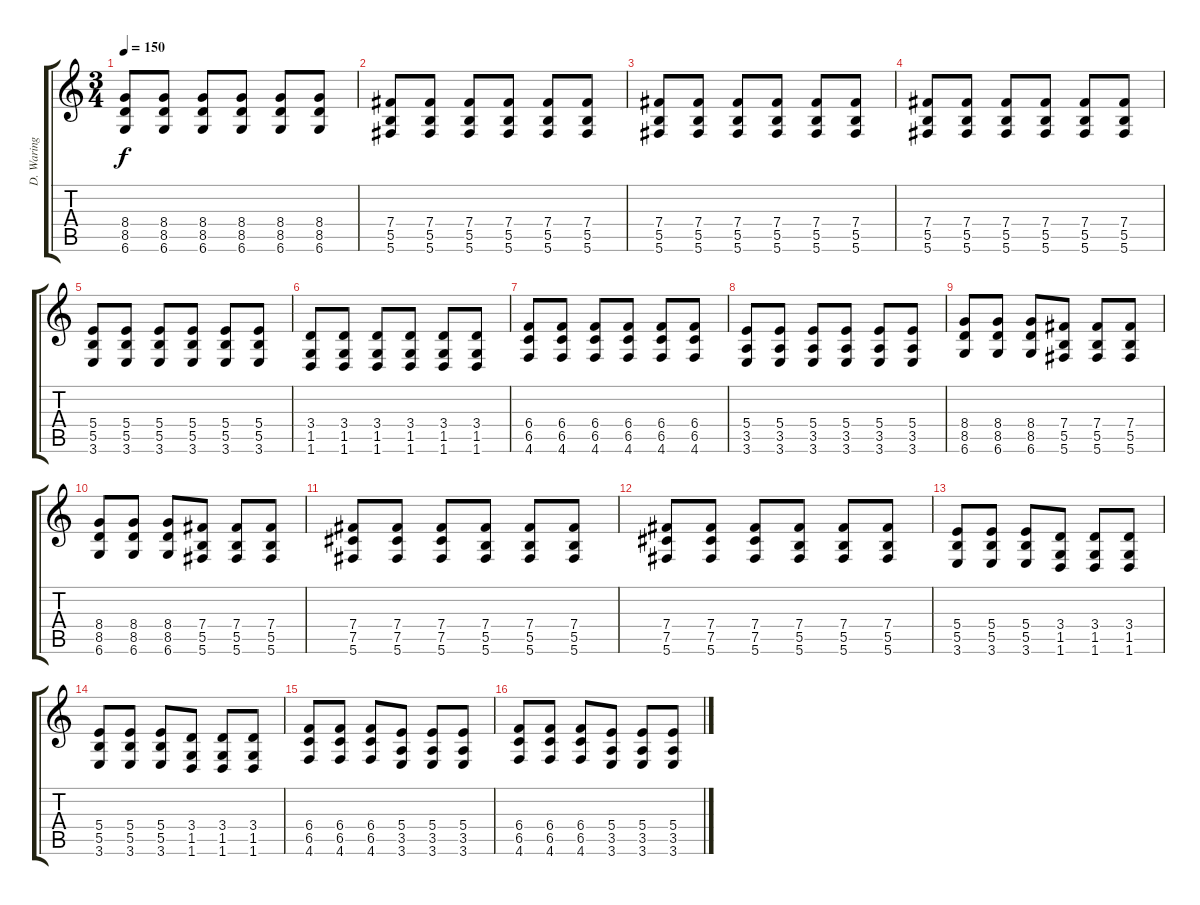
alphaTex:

\track ("D. Waring Gtr." "D. Waring ") {instrument distortionguitar}
\staff {score tabs}
\tuning (Db4 Ab3 E3 B2 Gb2 Db2) {hide}
\ts (3 4)
\tempo 150
\clef g2
\ks c
(8.4 8.5 6.6).8{dy f} (8.4 8.5 6.6).8 (8.4 8.5 6.6).8 (8.4 8.5 6.6).8 (8.4 8.5 6.6).8 (8.4 8.5 6.6).8 |
(7.4 5.5 5.6).8 (7.4 5.5 5.6).8 (7.4 5.5 5.6).8 (7.4 5.5 5.6).8 (7.4 5.5 5.6).8 (7.4 5.5 5.6).8 |
(7.4 5.5 5.6).8 (7.4 5.5 5.6).8 (7.4 5.5 5.6).8 (7.4 5.5 5.6).8 (7.4 5.5 5.6).8 (7.4 5.5 5.6).8 |
(7.4 5.5 5.6).8 (7.4 5.5 5.6).8 (7.4 5.5 5.6).8 (7.4 5.5 5.6).8 (7.4 5.5 5.6).8 (7.4 5.5 5.6).8 |
(5.4 5.5 3.6).8 (5.4 5.5 3.6).8 (5.4 5.5 3.6).8 (5.4 5.5 3.6).8 (5.4 5.5 3.6).8 (5.4 5.5 3.6).8 |
(3.4 1.5 1.6).8 (3.4 1.5 1.6).8 (3.4 1.5 1.6).8 (3.4 1.5 1.6).8 (3.4 1.5 1.6).8 (3.4 1.5 1.6).8 |
(6.4 6.5 4.6).8 (6.4 6.5 4.6).8 (6.4 6.5 4.6).8 (6.4 6.5 4.6).8 (6.4 6.5 4.6).8 (6.4 6.5 4.6).8 |
(5.4 3.5 3.6).8 (5.4 3.5 3.6).8 (5.4 3.5 3.6).8 (5.4 3.5 3.6).8 (5.4 3.5 3.6).8 (5.4 3.5 3.6).8 |
(8.4 8.5 6.6).8 (8.4 8.5 6.6).8 (8.4 8.5 6.6).8 (7.4 5.5 5.6).8 (7.4 5.5 5.6).8 (7.4 5.5 5.6).8 |
(8.4 8.5 6.6).8 (8.4 8.5 6.6).8 (8.4 8.5 6.6).8 (7.4 5.5 5.6).8 (7.4 5.5 5.6).8 (7.4 5.5 5.6).8 |
(7.4 7.5 5.6).8 (7.4 7.5 5.6).8 (7.4 7.5 5.6).8 (7.4 5.5 5.6).8 (7.4 5.5 5.6).8 (7.4 5.5 5.6).8 |
(7.4 7.5 5.6).8 (7.4 7.5 5.6).8 (7.4 7.5 5.6).8 (7.4 5.5 5.6).8 (7.4 5.5 5.6).8 (7.4 5.5 5.6).8 |
(5.4 5.5 3.6).8 (5.4 5.5 3.6).8 (5.4 5.5 3.6).8 (3.4 1.5 1.6).8 (3.4 1.5 1.6).8 (3.4 1.5 1.6).8 |
(5.4 5.5 3.6).8 (5.4 5.5 3.6).8 (5.4 5.5 3.6).8 (3.4 1.5 1.6).8 (3.4 1.5 1.6).8 (3.4 1.5 1.6).8 |
(6.4 6.5 4.6).8 (6.4 6.5 4.6).8 (6.4 6.5 4.6).8 (5.4 3.5 3.6).8 (5.4 3.5 3.6).8 (5.4 3.5 3.6).8 |
(6.4 6.5 4.6).8 (6.4 6.5 4.6).8 (6.4 6.5 4.6).8 (5.4 3.5 3.6).8 (5.4 3.5 3.6).8 (5.4 3.5 3.6).8
